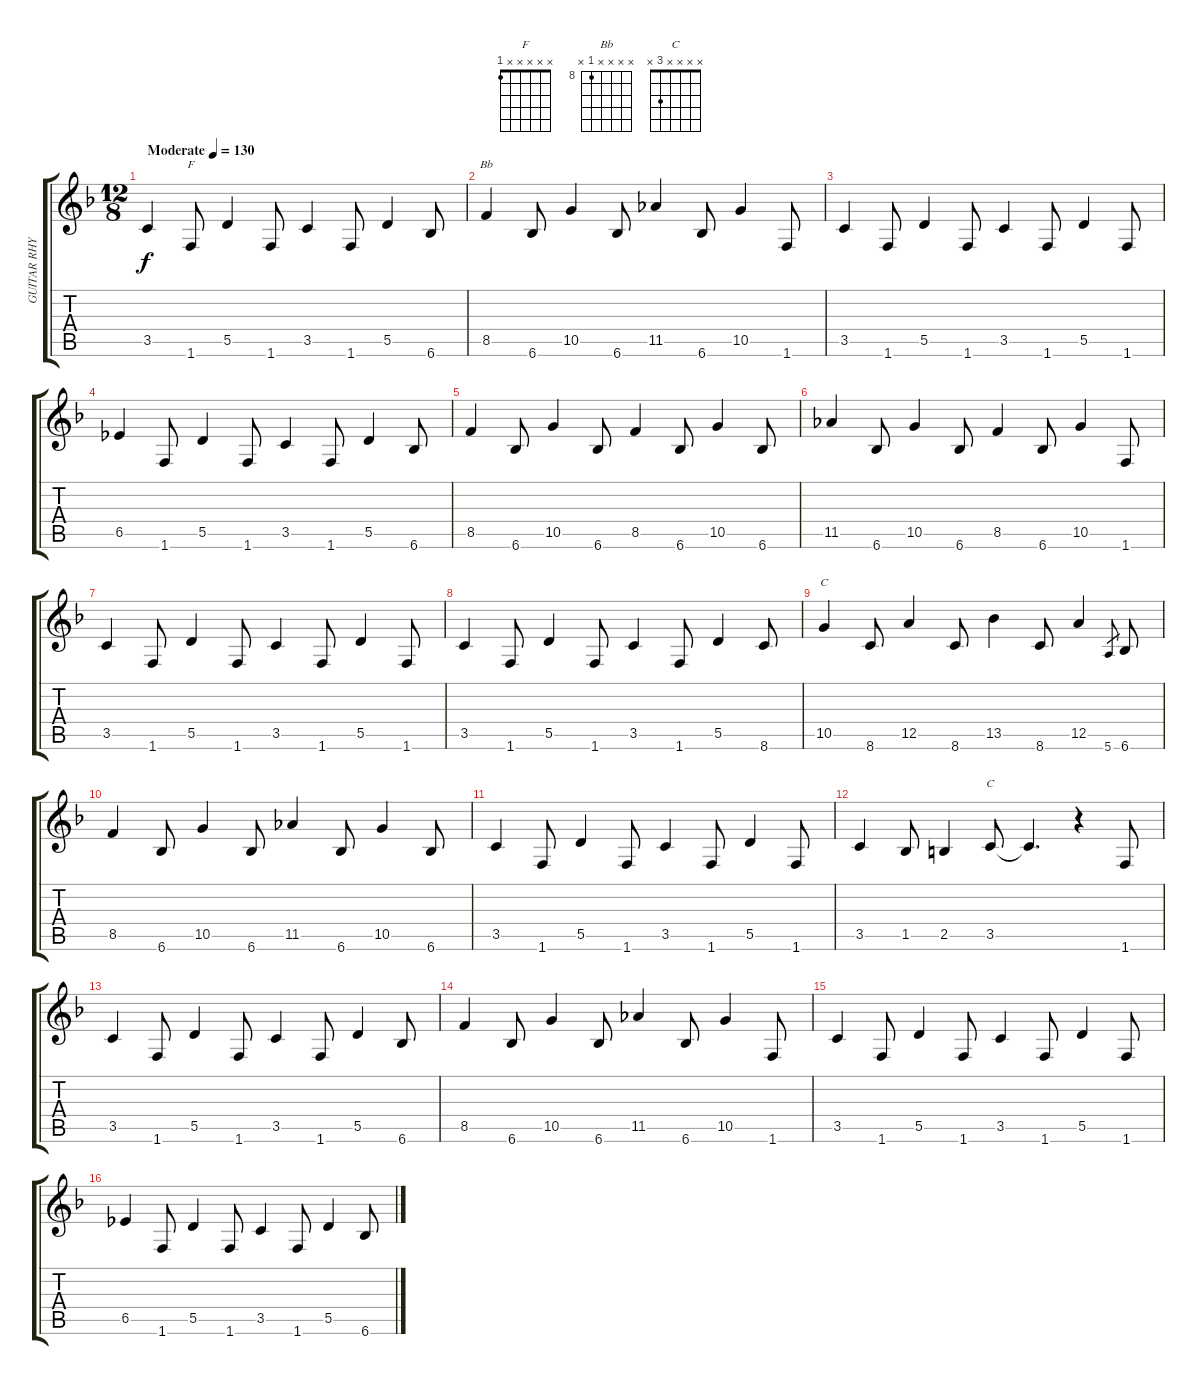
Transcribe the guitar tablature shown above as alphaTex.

\track ("GUITAR RHY" "GUITAR RHY") {instrument acousticguitarsteel}
\staff {score tabs}
\tuning (E4 B3 G3 D3 A2 E2) {hide}
\chord ("F" x x x x x 1)
\chord ("Bb" x x x x 8 x) {firstfret 8}
\chord ("C" x x x x 10 x) {firstfret 10}
\chord ("C" x x x x 3 x)
\ts (12 8)
\tempo (130 "Moderate")
\clef g2
\ks f
3.5.4{dy f instrument acousticguitarsteel} 1.6.8{ch "F"} 5.5.4 1.6.8 3.5.4 1.6.8 5.5.4 6.6.8 |
8.5.4{ch "Bb"} 6.6.8 10.5.4 6.6.8 11.5.4 6.6.8 10.5.4 1.6.8 |
3.5.4 1.6.8 5.5.4 1.6.8 3.5.4 1.6.8 5.5.4 1.6.8 |
6.5.4 1.6.8 5.5.4 1.6.8 3.5.4 1.6.8 5.5.4 6.6.8 |
8.5.4 6.6.8 10.5.4 6.6.8 8.5.4 6.6.8 10.5.4 6.6.8 |
11.5.4 6.6.8 10.5.4 6.6.8 8.5.4 6.6.8 10.5.4 1.6.8 |
3.5.4 1.6.8 5.5.4 1.6.8 3.5.4 1.6.8 5.5.4 1.6.8 |
3.5.4 1.6.8 5.5.4 1.6.8 3.5.4 1.6.8 5.5.4 8.6.8 |
10.5.4{ch "C"} 8.6.8 12.5.4 8.6.8 13.5.4 8.6.8 12.5.4 5.6.8{gr} 6.6.8 |
8.5.4 6.6.8 10.5.4 6.6.8 11.5.4 6.6.8 10.5.4 6.6.8 |
3.5.4 1.6.8 5.5.4 1.6.8 3.5.4 1.6.8 5.5.4 1.6.8 |
3.5.4 1.5.8 2.5.4 3.5.8{ch "C"} 3.5{t}.4{d} r.4 1.6.8 |
3.5.4 1.6.8 5.5.4 1.6.8 3.5.4 1.6.8 5.5.4 6.6.8 |
8.5.4 6.6.8 10.5.4 6.6.8 11.5.4 6.6.8 10.5.4 1.6.8 |
3.5.4 1.6.8 5.5.4 1.6.8 3.5.4 1.6.8 5.5.4 1.6.8 |
6.5.4 1.6.8 5.5.4 1.6.8 3.5.4 1.6.8 5.5.4 6.6.8
